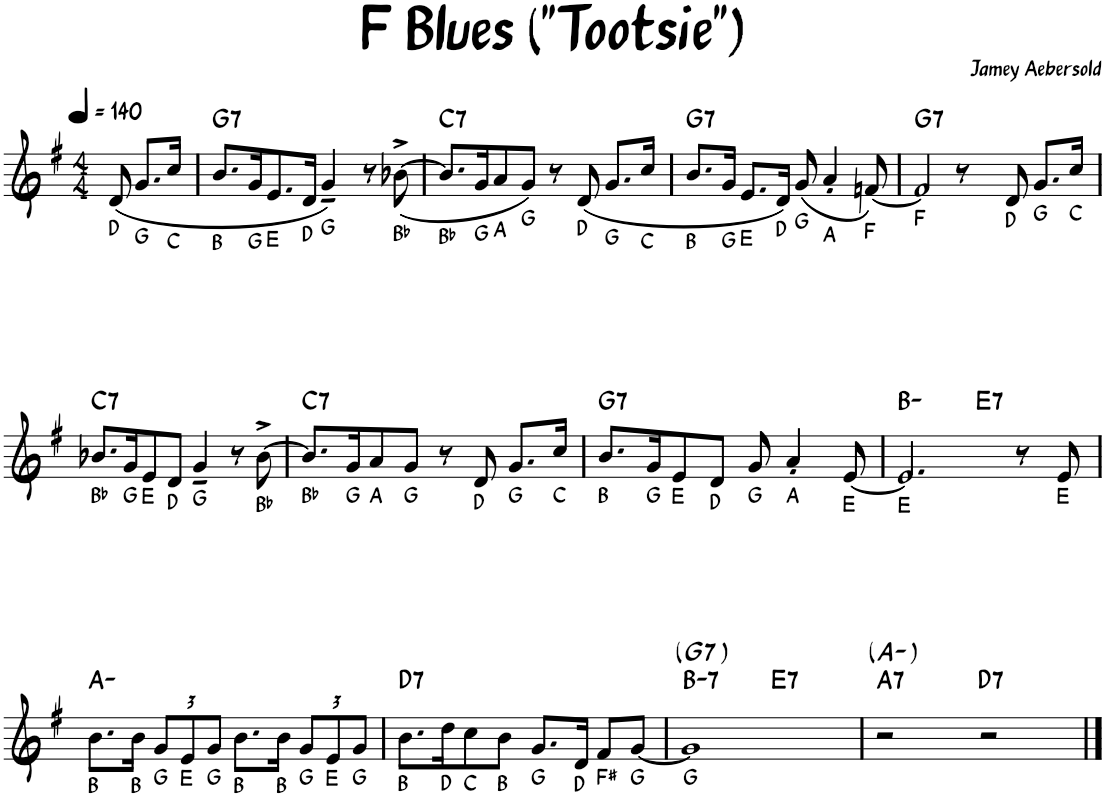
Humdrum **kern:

**kern	**harte
*part1	*part1
*staff1	*
*I"Tenor Saxophone	*
*I'T. Sax.	*
*clefG2	*
*Trd8c14	*
*k[f#]	*
*M4/4	*
*MM140	*
=1	=1
!LO:TX:b:t=D	!
(8d/	.
!LO:TX:b:t=G	!
8.g/L	.
!LO:TX:b:t=C	!
16cc/Jk	.
=2	=2
!LO:TX:b:t=B	!LO:H:kt=7
8.b/L	G:7
!LO:TX:b:t=G	!
16g/K	.
!LO:TX:b:t=E	!
8.e/	.
!LO:TX:b:t=D	!
16d/Jk	.
!LO:TX:b:t=G	!
4g~/)	.
8r	.
!LO:TX:b:t=B♭	!
(<[8b-X^\	.
=3	=3
!LO:TX:b:t=B♭	!LO:H:kt=7
8.b-/L]	C:7
!LO:TX:b:t=G	!
16g/K	.
!LO:TX:b:t=A	!
8a/	.
!LO:TX:b:t=G	!
8g/J)	.
8r	.
!LO:TX:b:t=D	!
(8d/	.
!LO:TX:b:t=G	!
8.g/L	.
!LO:TX:b:t=C	!
16cc/Jk	.
=4	=4
!LO:TX:b:t=B	!LO:H:kt=7
8.b/L	G:7
!LO:TX:b:t=G	!
16g/Jk	.
!LO:TX:b:t=E	!
8.e/L	.
!LO:TX:b:t=D	!
16d/Jk)	.
!LO:TX:b:t=G	!
(8g/	.
!LO:TX:b:t=A	!
4a'/	.
!LO:TX:b:t=F	!
[8fn/)	.
=5	=5
!LO:TX:b:t=F	!LO:H:kt=7
2f/]	G:7
8r	.
!LO:TX:b:t=D	!
8d/	.
!LO:TX:b:t=G	!
8.g/L	.
!LO:TX:b:t=C	!
16cc/Jk	.
!!LO:LB:g=z
=6	=6
!LO:TX:b:t=B♭	!LO:H:kt=7
8.b-X/L	C:7
!LO:TX:b:t=G	!
16g/K	.
!LO:TX:b:t=E	!
8e/	.
!LO:TX:b:t=D	!
8d/J	.
!LO:TX:b:t=G	!
4g~/	.
8r	.
!LO:TX:b:t=B♭	!
[8b-^\	.
=7	=7
!LO:TX:b:t=B♭	!LO:H:kt=7
8.b-/L]	C:7
!LO:TX:b:t=G	!
16g/K	.
!LO:TX:b:t=A	!
8a/	.
!LO:TX:b:t=G	!
8g/J	.
8r	.
!LO:TX:b:t=D	!
8d/	.
!LO:TX:b:t=G	!
8.g/L	.
!LO:TX:b:t=C	!
16cc/Jk	.
=8	=8
!LO:TX:b:t=B	!LO:H:kt=7
8.b/L	G:7
!LO:TX:b:t=G	!
16g/K	.
!LO:TX:b:t=E	!
8e/	.
!LO:TX:b:t=D	!
8d/J	.
!LO:TX:b:t=G	!
8g/	.
!LO:TX:b:t=A	!
4a'/	.
!LO:TX:b:t=E	!
[8e/	.
=9	=9
!LO:TX:b:t=E	!
*^	*
2.e/]	2ryy	B:min
!	!	!LO:H:kt=7
.	2ryy	E:7
8r	.	.
!LO:TX:b:t=E	!	!
8e/	.	.
!!LO:LB:g=z	!!
=10	=10	=10
!LO:TX:b:t=B	!	!
*v	*v	*
8.b\L	A:min
!LO:TX:b:t=B	!
16b\Jk	.
*Xbrackettup	*
!LO:TX:b:t=G	!
12g/L	.
!LO:TX:b:t=E	!
12e/	.
!LO:TX:b:t=G	!
12g/J	.
!LO:TX:b:t=B	!
8.b\L	.
!LO:TX:b:t=B	!
16b\Jk	.
!LO:TX:b:t=G	!
12g/L	.
!LO:TX:b:t=E	!
12e/	.
!LO:TX:b:t=G	!
12g/J	.
=11	=11
!LO:TX:b:t=B	!LO:H:kt=7
8.b\L	D:7
!LO:TX:b:t=D	!
16dd\K	.
!LO:TX:b:t=C	!
8cc\	.
!LO:TX:b:t=B	!
8b\J	.
!LO:TX:b:t=G	!
8.g/L	.
!LO:TX:b:t=D	!
16d/Jk	.
!LO:TX:b:t=F♯	!
8f#/L	.
!LO:TX:b:t=G	!
[8g/J	.
=12	=12
!LO:TX:b:t=G	!LO:H:n=1:kt=7
!	!LO:H:n=2:kt=7
*^	*
1g]	2ryy	B:min7 G:7
!	!	!LO:H:kt=7
.	2ryy	E:7
=13	=13	=13
!	!	!LO:H:n=1:kt=7
*v	*v	*
2r	A:7 A:min
!	!LO:H:kt=7
2r	D:7
==	==
*-	*-
